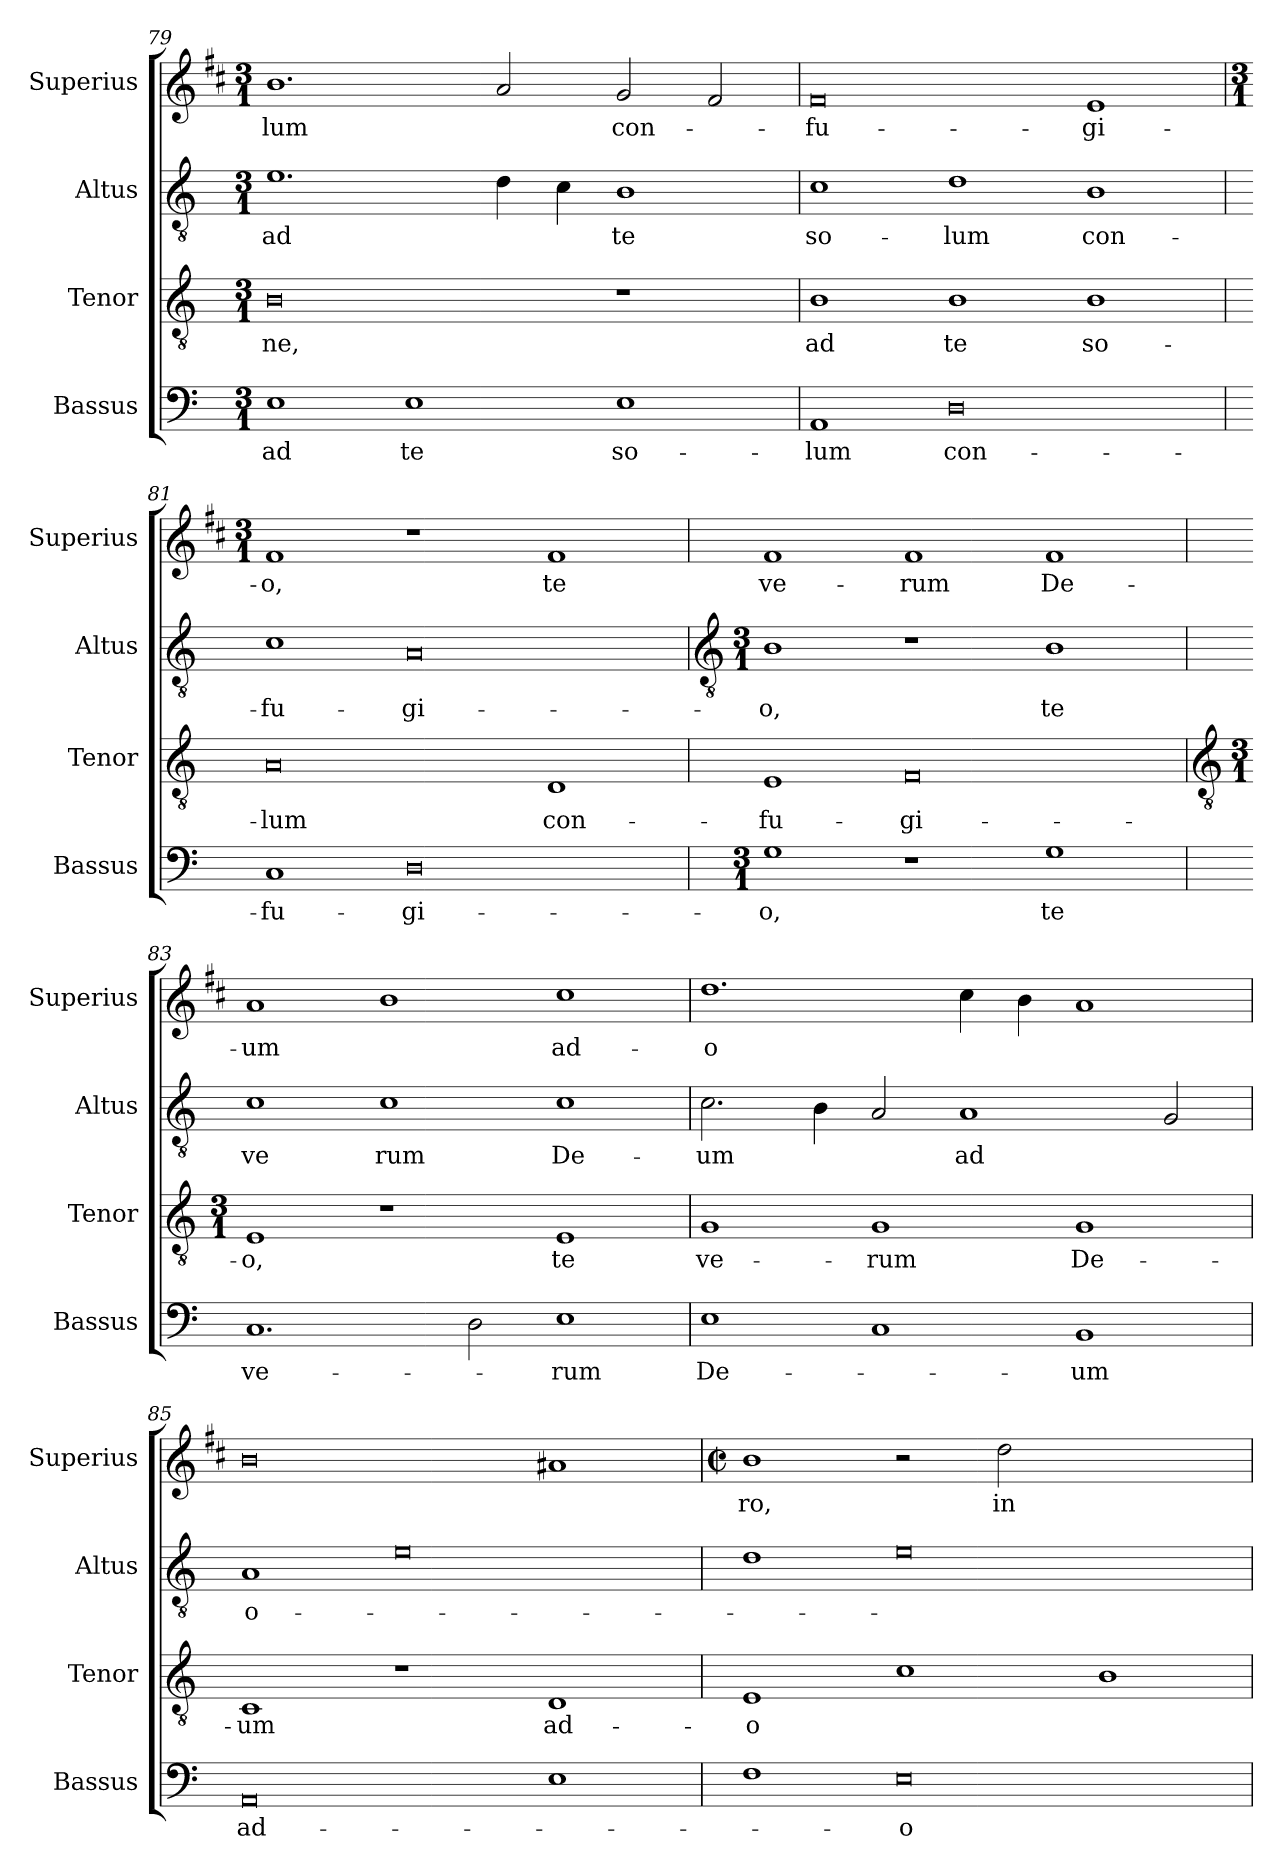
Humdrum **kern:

**kern	**text	**kern	**text	**kern	**text	**kern	**text
*part4	*part4	*part3	*part3	*part2	*part2	*part1	*part1
*staff4	*staff4	*staff3	*staff3	*staff2	*staff2	*staff1	*staff1
*I"Bassus	*	*I"Tenor	*	*I"Altus	*	*I"Superius	*
*I'Bassus	*	*I'Tenor	*	*I'Altus	*	*I'Superius	*
*clefF4	*	*clefGv2	*	*clefGv2	*	*clefG2	*
*	*	*	*	*	*	*ITrd1c2	*
*k[]	*	*k[]	*	*k[]	*	*k[]	*
*C:	*	*C:	*	*C:	*	*C:	*
*M3/1	*	*M3/1	*	*M3/1	*	*M3/1	*
=79	=79	=79	=79	=79	=79	=79	=79
!	!LO:LY:b	!	!LO:LY:b	!	!LO:LY:b	!	!LO:LY:b
1E	ad	0B	-ne,	1.e	ad	1.a	-lum
!	!LO:LY:b	!	!	!	!	!	!
1E	te	.	.	.	.	.	.
.	.	.	.	4d	.	2g	.
.	.	.	.	4c	.	.	.
!	!LO:LY:b	!	!	!	!LO:LY:b	!	!LO:LY:b
1E	so-	1r	.	1B	te	2f	con-
.	.	.	.	.	.	2e	.
=80	=80	=80	=80	=80	=80	=80	=80
!	!LO:LY:b	!	!LO:LY:b	!	!LO:LY:b	!	!LO:LY:b
1AA	-lum	1B	ad	1c	so-	0e	-fu-
!	!LO:LY:b	!	!LO:LY:b	!	!LO:LY:b	!	!
0D	con-	1B	te	1d	-lum	.	.
!	!	!	!LO:LY:b	!	!LO:LY:b	!	!LO:LY:b
.	.	1B	so-	1B	con-	1d	-gi-
!!LO:LB:g=z
=81	=81	=81	=81	=81	=81	=81	=81
*	*	*	*	*	*	*M3/1	*
!	!LO:LY:b	!	!LO:LY:b	!	!LO:LY:b	!	!LO:LY:b
1C	-fu-	0A	-lum	1c	-fu-	1e	-o,
!	!LO:LY:b	!	!	!	!LO:LY:b	!	!
0D	-gi-	.	.	0A	-gi-	1r	.
!	!	!	!LO:LY:b	!	!	!	!LO:LY:b
.	.	1D	con-	.	.	1e	te
!!LO:LB:g=z
=82	=82	=82	=82	=82	=82	=82	=82
*	*	*	*	*clefGv2	*	*	*
*M3/1	*	*	*	*M3/1	*	*	*
!	!LO:LY:b	!	!LO:LY:b	!	!LO:LY:b	!	!LO:LY:b
1G	-o,	1E	-fu-	1B	-o,	1e	ve-
!	!	!	!LO:LY:b	!	!	!	!LO:LY:b
1r	.	0F	-gi-	1r	.	1e	-rum
!	!LO:LY:b	!	!	!	!LO:LY:b	!	!LO:LY:b
1G	te	.	.	1B	te	1e	De-
!!LO:LB:g=z
=83	=83	=83	=83	=83	=83	=83	=83
*	*	*clefGv2	*	*	*	*	*
*	*	*M3/1	*	*	*	*	*
!	!LO:LY:b	!	!LO:LY:b	!	!LO:LY:b	!	!LO:LY:b
1.C	ve-	1E	-o,	1c	ve	1g	-um
!	!	!	!	!	!LO:LY:b	!	!
.	.	1r	.	1c	rum	1a	.
2D	.	.	.	.	.	.	.
!	!LO:LY:b	!	!LO:LY:b	!	!LO:LY:b	!	!LO:LY:b
1E	-rum	1E	te	1c	De-	1b	ad-
=84	=84	=84	=84	=84	=84	=84	=84
!	!LO:LY:b	!	!LO:LY:b	!	!LO:LY:b	!	!LO:LY:b
1E	De-	1G	ve-	2.c	-um	1.cc	-o
.	.	.	.	4B	.	.	.
!	!	!	!LO:LY:b	!	!	!	!
1C	.	1G	-rum	2A	.	.	.
!	!	!	!	!	!LO:LY:b	!	!
.	.	.	.	1A	ad	4b	.
.	.	.	.	.	.	4a	.
!	!LO:LY:b	!	!LO:LY:b	!	!	!	!
1BB	-um	1G	De-	.	.	1g	.
.	.	.	.	2G	.	.	.
=85	=85	=85	=85	=85	=85	=85	=85
!	!LO:LY:b	!	!LO:LY:b	!	!LO:LY:b	!	!
0AA	ad-	1C	-um	1A	o-	0a	.
.	.	1r	.	0e	.	.	.
!	!	!	!LO:LY:b	!	!	!	!
1E	.	1D	ad-	.	.	1g#	.
=86	=86	=86	=86	=86	=86	=86	=86
*	*	*	*	*	*	*M4/2	*
*	*	*	*	*	*	*met(c|)	*
!	!	!	!LO:LY:b	!	!	!	!LO:LY:b
1F	.	1E	-o	1d	.	1a	ro,
!	!LO:LY:b	!	!	!	!	!	!
0E	-o-	1c	.	0e	.	2r	.
!	!	!	!	!	!	!	!LO:LY:b
.	.	.	.	.	.	2cc	in
.	.	1B	.	.	.	1ryy	.
=	=	=	=	=	=	=	=
*-	*-	*-	*-	*-	*-	*-	*-
